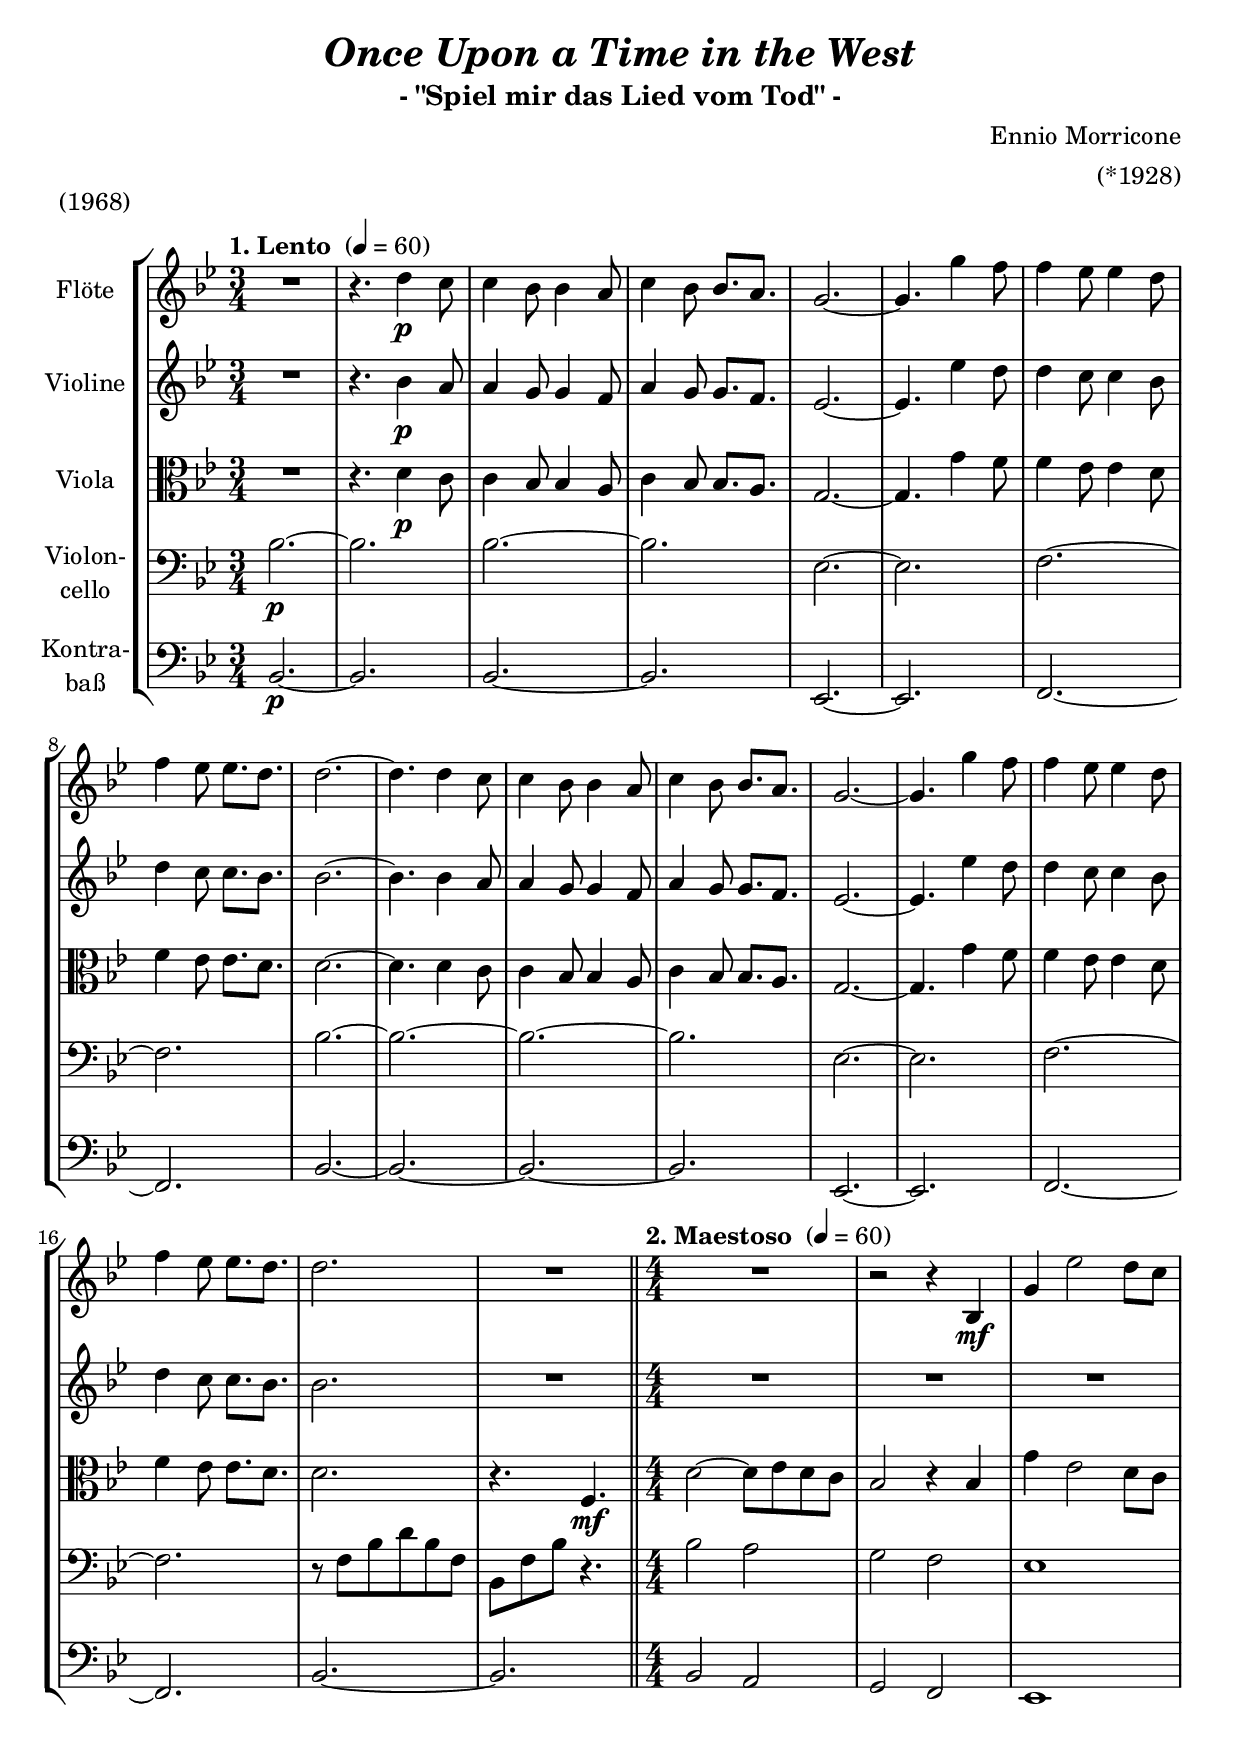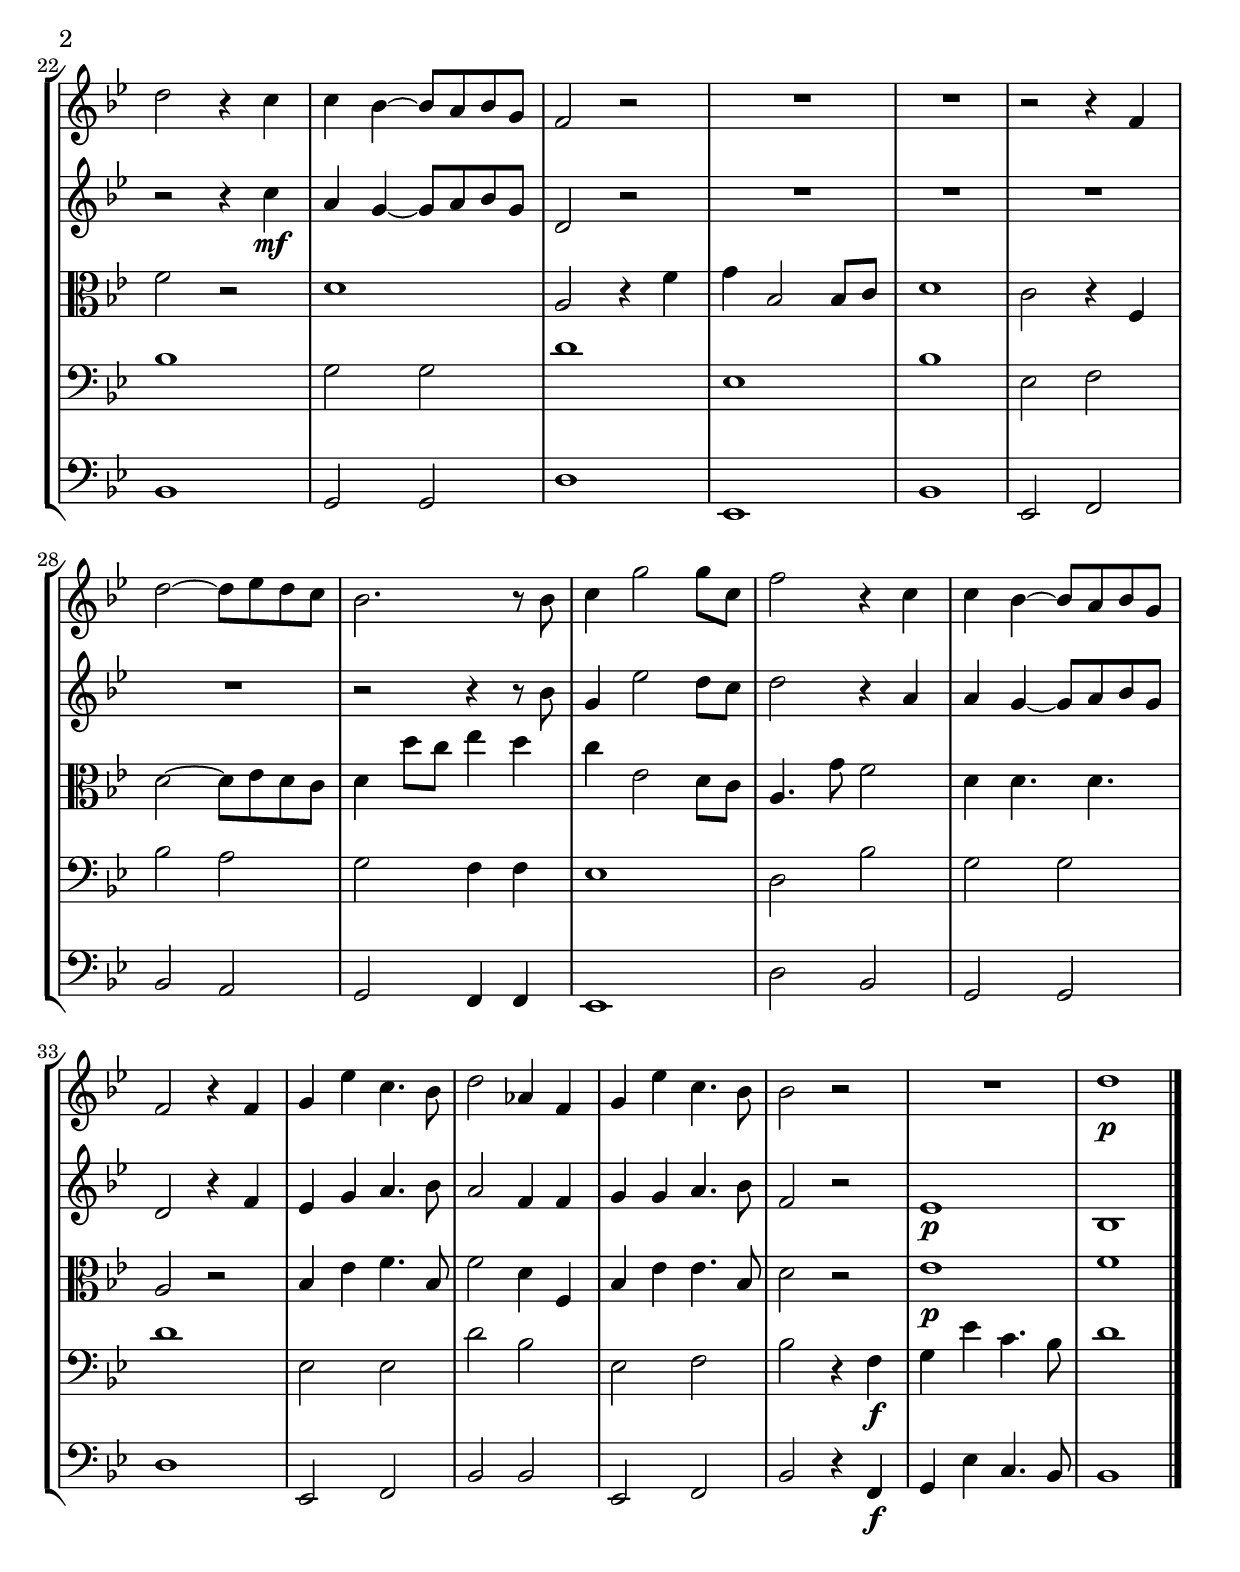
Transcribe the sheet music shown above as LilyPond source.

\version "2.16.2"
\include "deutsch.ly"

#(set-global-staff-size 21.5)

\header {
  title     = \markup \bold \italic "Once Upon a Time in the West"
  subtitle  = "- \"Spiel mir das Lied vom Tod\" -"
  composer  = "Ennio Morricone"
  arranger  = "(*1928)"
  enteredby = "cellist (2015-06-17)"
  piece     = "(1968)"
}

voiceconsts = {
  \key as \major
  \numericTimeSignature
  \compressFullBarRests
  \set tupletSpannerDuration = #(ly:make-moment 1 4)
  % Set default beaming for all staves
%  \set Timing.beamExceptions = #'()
%  \set Timing.baseMoment     = #(ly:make-moment 1 4)
%  \set Timing.beatStructure  = #'(1 1 1 1)
}

mihi = "trumpet"
mist = "string ensemble 1"
miba = "drawbar organ"
mikl = "acoustic grand"

rall = \mark \markup \box "rall."

introa = {           \tempo "1. Lento "    4=60 \time 3/4 }
introb = { \bar "||" \tempo "2. Maestoso " 4=60 \time 4/4 }

va = \relative c'' {
  \voiceconsts

  \introa
  R2.
  r4. c4\p b8
  b4 as8 as4 g8
  b4 as8 as8.[ g]
  f2.~
  f4. f'4 es8
  es4 des8 des4 c8
  es4 des8 des8.[ c]
  c2.~
  c4. c4 b8

  b4 as8 as4 g8
  b4 as8 as8.[ g]
  f2.~
  f4. f'4 es8
  es4 des8 des4 c8
  es4 des8 des8.[ c]
  c2.
  R2.

  \introb
  R1
  r2 r4 as,4\mf

  f' des'2 c8 b
  c2 r4 b
  b as~ as8 g as f
  es2 r
  R1*2
  r2 r4 es
  c'2~ c8 des c b
  as2. r8 as

  b4 f'2 f8 b,
  es2 r4 b
  b as~ as8 g as f
  es2 r4 es
  f des' b4. as8
  c2 ges4 es
  f des' b4. as8
  as2 r
  R1
  c\p \bar "|."
}

vb = \relative c'' {
  \voiceconsts

  \introa
  R2.
  r4. as4\p g8
  g4 f8 f4 es8
  g4 f8 f8.[ es]
  des2.~
  des4. des'4 c8
  c4 b8 b4 as8
  c4 b8 b8.[ as]
  as2.~
  as4. as4 g8

  g4 f8 f4 es8
  g4 f8 f8.[ es]
  des2.~
  des4. des'4 c8
  c4 b8 b4 as8
  c4 b8 b8.[ as]
  as2.
  R2.

  \introb
  R1*3
  r2 r4 b4\mf
  g f~ f8 g as f
  c2 r
  R1*4
  r2 r4 r8 as'

  f4 des'2 c8 b
  c2 r4 g
  g f~ f8 g as f
  c2 r4 es
  des f g4. as8
  g2 es4 es
  f f g4. as8
  es2 r
  des1\p
  as \bar "|."
}

vc = \relative c' {
  \voiceconsts
  \clef "alto"

  \introa
  R2.
  r4. c4\p b8
  b4 as8 as4 g8
  b4 as8 as8.[ g]
  f2.~
  f4. f'4 es8
  es4 des8 des4 c8
  es4 des8 des8.[ c]
  c2.~
  c4. c4 b8

  b4 as8 as4 g8
  b4 as8 as8.[ g]
  f2.~
  f4. f'4 es8
  es4 des8 des4 c8
  es4 des8 des8.[ c]
  c2.
  r4. es,\mf

  \introb
  c'2~ c8 des c b
  as2 r4 as

  f' des2 c8 b
  es2 r
  c1
  g2 r4 es'
  f as,2 as8 b
  c1
  b2 r4 es,
  c'2~ c8 des c b
  c4 c'8 b des4 c

  b des,2 c8 b
  g4. f'8 es2
  c4 c4. c
  g2 r
  as4 des es4. as,8
  es'2 c4 es,
  as des4 des4. as8
  c2 r
  des1\p
  es \bar "|."
}

vd = \relative c' {
  \voiceconsts
  \clef "bass"

  \introa
  as2.~\p
  as
  as~
  as
  des,~
  des
  es~
  es
  as~
  as~

  as~
  as
  des,~
  des
  es~
  es
  r8 es as c as es
  as, es' as r4.

  \introb
  as2 g
  f es

  des1
  as'
  f2 f
  c'1
  des,
  as'
  des,2 es
  as g
  f es4 es

  des1
  c2 as'
  f f
  c'1
  des,2 des
  c' as
  des, es
  as r4 es\f
  f des' b4. as8
  c1 \bar "|."
}

ve = \relative c {
  \voiceconsts
  \clef "bass"

  \introa
  as2.~\p
  as
  as~
  as
  des,~
  des
  es~
  es
  as~
  as~

  as~
  as
  des,~
  des
  es~
  es
  as~
  as

  \introb
  as2 g
  f es

  des1
  as'
  f2 f
  c'1
  des,
  as'
  des,2 es
  as g
  f es4 es

  des1
  c'2 as
  f f
  c'1
  des,2 es
  as as
  des, es
  as r4 es\f
  f des' b4. as8
  as1 \bar "|."

}


music = \new StaffGroup <<
      \new Staff {
        \set Staff.midiInstrument = \mihi
        \set Staff.instrumentName = \markup \center-column { "Flöte" }
        \transpose as b { \va }
      }

      \new Staff {
        \set Staff.midiInstrument = \mist
        \set Staff.instrumentName = \markup \center-column { "Violine" }
        \transpose as b { \vb }
      }

      \new Staff {
        \set Staff.midiInstrument = \mist
        \set Staff.instrumentName = \markup \center-column { "Viola" }
        \transpose as b { \vc }
      }

      \new Staff {
        \set Staff.midiInstrument = \miba
        \set Staff.instrumentName = \markup \center-column { "Violon-" "cello" }
        \transpose as b { \vd }
      }

      \new Staff {
        \set Staff.midiInstrument = \miba
        \set Staff.instrumentName = \markup \center-column { "Kontra-" "baß" }
        \transpose as b { \ve }
      }
>>

\book {
  \score {
   \music
    \layout {}
  }

  \score {
    \unfoldRepeats \music

    \midi {
      \context {
        \Score
      }
    }
  }
}
